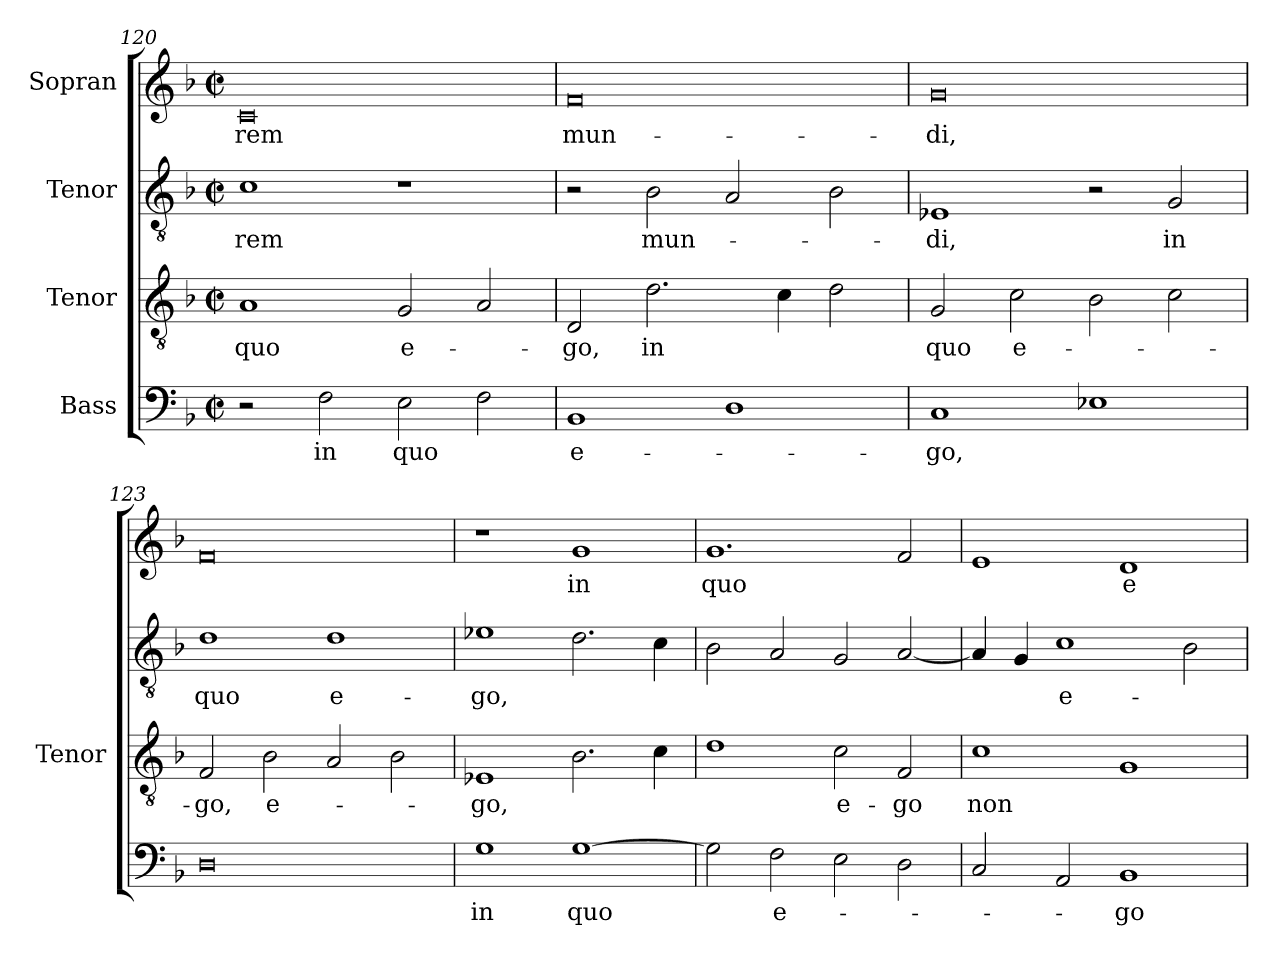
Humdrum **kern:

**kern	**text	**kern	**text	**kern	**text	**kern	**text
*part4	*part4	*part3	*part3	*part2	*part2	*part1	*part1
*staff4	*staff4	*staff3	*staff3	*staff2	*staff2	*staff1	*staff1
*I"Bass	*	*I"Tenor	*	*I"Tenor	*	*I"Sopran	*
*	*	*I'Tenor	*	*	*	*	*
*clefF4	*	*clefGv2	*	*clefGv2	*	*clefG2	*
*	*	*ITrd7c12	*	*ITrd7c12	*	*	*
*k[b-]	*	*k[b-]	*	*k[b-]	*	*k[b-]	*
*F:	*	*F:	*	*F:	*	*F:	*
*M2/2	*	*M2/2	*	*M2/2	*	*M2/2	*
*met(c|)	*	*met(c|)	*	*met(c|)	*	*met(c|)	*
=120	=120	=120	=120	=120	=120	=120	=120
!	!	!	!LO:LY:b:color=#000000	!	!	!	!
!	!	!	!	!	!LO:LY:b:color=#000000	!	!
!	!	!	!	!	!	!	!LO:LY:b:color=#000000
2r	.	1AAi	quo	1Ci	-rem	0ci	-rem
!	!LO:LY:b:color=#000000	!	!	!	!	!	!
2Fi\	in	.	.	.	.	.	.
!	!LO:LY:b:color=#000000	!	!	!	!	!	!
!	!	!	!LO:LY:b:color=#000000	!	!	!	!
2Ei\	quo	2GGi/	e-	1r	.	.	.
2Fi\	.	2AAi/	.	.	.	.	.
=121	=121	=121	=121	=121	=121	=121	=121
!	!LO:LY:b:color=#000000	!	!	!	!	!	!
!	!	!	!LO:LY:b:color=#000000	!	!	!	!
!	!	!	!	!	!	!	!LO:LY:b:color=#000000
1BB-i	e-	2DDi/	-go,	2r	.	0fi	mun-
!	!	!	!LO:LY:b:color=#000000	!	!	!	!
!	!	!	!	!	!LO:LY:b:color=#000000	!	!
.	.	2.Di\	in	2BB-i\	mun-	.	.
1Di	.	.	.	2AAi/	.	.	.
.	.	4Ci\	.	.	.	.	.
.	.	2Di\	.	2BB-i\	.	.	.
!!LO:LB:g=z
=122	=122	=122	=122	=122	=122	=122	=122
!	!LO:LY:b:color=#000000	!	!	!	!	!	!
!	!	!	!LO:LY:b:color=#000000	!	!	!	!
!	!	!	!	!	!LO:LY:b:color=#000000	!	!
!	!	!	!	!	!	!	!LO:LY:b:color=#000000
1Ci	-go,	2GGi/	quo	1EE-Xi	-di,	0gi	-di,
!	!	!	!LO:LY:b:color=#000000	!	!	!	!
.	.	2Ci\	e-	.	.	.	.
1E-Xi	.	2BB-i\	.	2r	.	.	.
!	!	!	!	!	!LO:LY:b:color=#000000	!	!
.	.	2Ci\	.	2GGi/	in	.	.
=123	=123	=123	=123	=123	=123	=123	=123
!	!	!	!LO:LY:b:color=#000000	!	!	!	!
!	!	!	!	!	!LO:LY:b:color=#000000	!	!
0Di	.	2FFi/	-go,	1Di	quo	0fi	.
!	!	!	!LO:LY:b:color=#000000	!	!	!	!
.	.	2BB-i\	e-	.	.	.	.
!	!	!	!	!	!LO:LY:b:color=#000000	!	!
.	.	2AAi/	.	1Di	e-	.	.
.	.	2BB-i\	.	.	.	.	.
=124	=124	=124	=124	=124	=124	=124	=124
!	!LO:LY:b:color=#000000	!	!	!	!	!	!
!	!	!	!LO:LY:b:color=#000000	!	!	!	!
!	!	!	!	!	!LO:LY:b:color=#000000	!	!
1Gi	in	1EE-Xi	-go,	1E-Xi	-go,	1r	.
!	!LO:LY:b:color=#000000	!	!	!	!	!	!
!	!	!	!	!	!	!	!LO:LY:b:color=#000000
[>1Gi	quo	2.BB-i\	.	2.Di\	.	1gi	in
.	.	4Ci\	.	4Ci\	.	.	.
=125	=125	=125	=125	=125	=125	=125	=125
!	!	!	!	!	!	!	!LO:LY:b:color=#000000
2Gi\]	.	1Di	.	2BB-i\	.	1.gi	quo
!	!LO:LY:b:color=#000000	!	!	!	!	!	!
2Fi\	e-	.	.	2AAi/	.	.	.
!	!	!	!LO:LY:b:color=#000000	!	!	!	!
2Ei\	.	2Ci\	e-	2GGi/	.	.	.
!	!	!	!LO:LY:b:color=#000000	!	!	!	!
2Di\	.	2FFi/	-go	[<2AAi/	.	2fi/	.
=126	=126	=126	=126	=126	=126	=126	=126
!	!	!	!LO:LY:b:color=#000000	!	!	!	!
2Ci/	.	1Ci	non	4AAi/]	.	1ei	.
.	.	.	.	4GGi/	.	.	.
!	!	!	!	!	!LO:LY:b:color=#000000	!	!
2AAi/	.	.	.	1Ci	e-	.	.
!	!LO:LY:b:color=#000000	!	!	!	!	!	!
!	!	!	!	!	!	!	!LO:LY:b:color=#000000
1BB-i	-go	1GGi	.	.	.	1di	e-
.	.	.	.	2BB-i\	.	.	.
=	=	=	=	=	=	=	=
*-	*-	*-	*-	*-	*-	*-	*-
